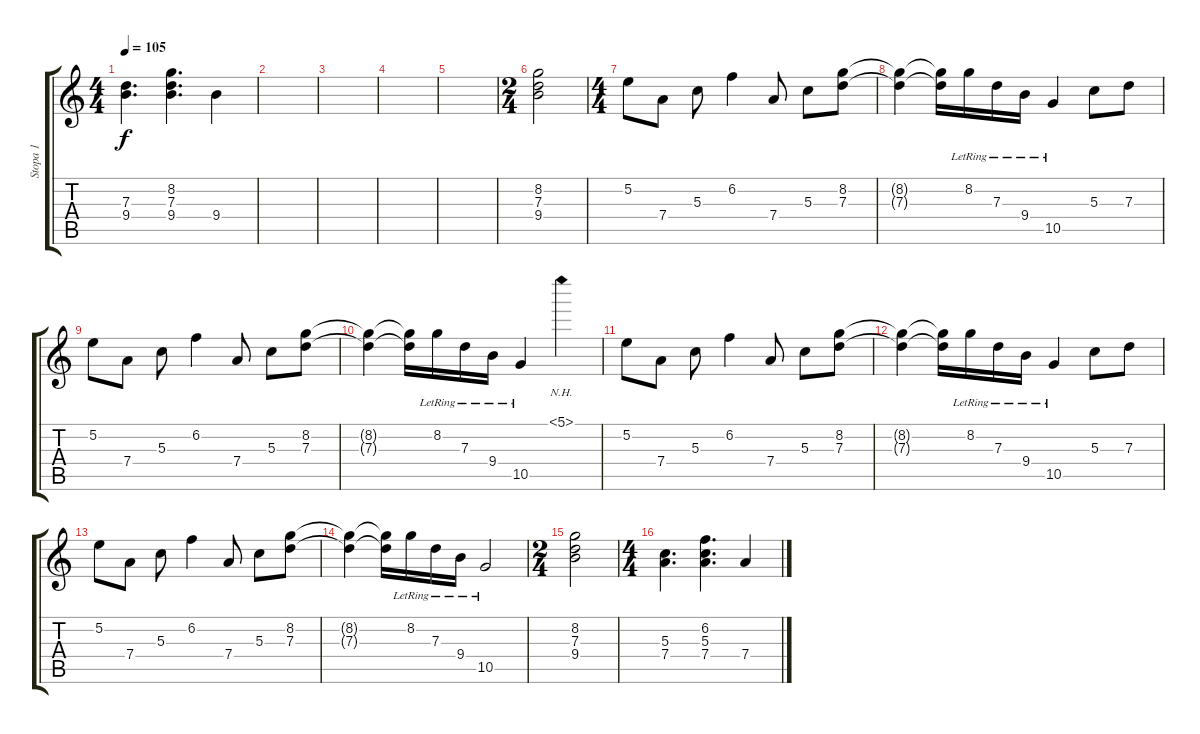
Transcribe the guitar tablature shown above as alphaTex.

\track ("Stopa 1" "Stopa 1") {instrument acousticguitarnylon}
\staff {score tabs}
\tuning (E4 B3 G3 D3 A2 E2) {hide}
\ts (4 4)
\tempo 105
\clef g2
\ks c
(7.3 9.4).4{d dy f} (8.2 7.3 9.4).4{d} 9.4.4 |
|
|
|
|
\ts (2 4)
(8.2 7.3 9.4).2 |
\ts (4 4)
5.2.8 7.4.8 5.3.8 6.2.4 7.4.8 5.3.8 (8.2 7.3).8 |
(8.2{t} 7.3{t}).4 (8.2{t} 7.3{t}).16 8.2{lr}.16 7.3{lr}.16 9.4{lr}.16 10.5{lr}.4 5.3.8 7.3.8 |
5.2.8 7.4.8 5.3.8 6.2.4 7.4.8 5.3.8 (8.2 7.3).8 |
(8.2{t} 7.3{t}).4 (8.2{t} 7.3{t}).16 8.2{lr}.16 7.3{lr}.16 9.4{lr}.16 10.5{lr}.4 5.1{nh}.4 |
5.2.8 7.4.8 5.3.8 6.2.4 7.4.8 5.3.8 (8.2 7.3).8 |
(8.2{t} 7.3{t}).4 (8.2{t} 7.3{t}).16 8.2{lr}.16 7.3{lr}.16 9.4{lr}.16 10.5{lr}.4 5.3.8 7.3.8 |
5.2.8 7.4.8 5.3.8 6.2.4 7.4.8 5.3.8 (8.2 7.3).8 |
(8.2{t} 7.3{t}).4 (8.2{t} 7.3{t}).16 8.2{lr}.16 7.3{lr}.16 9.4{lr}.16 10.5{lr}.2 |
\ts (2 4)
(8.2 7.3 9.4).2 |
\ts (4 4)
(5.3 7.4).4{d} (6.2 5.3 7.4).4{d} 7.4.4
